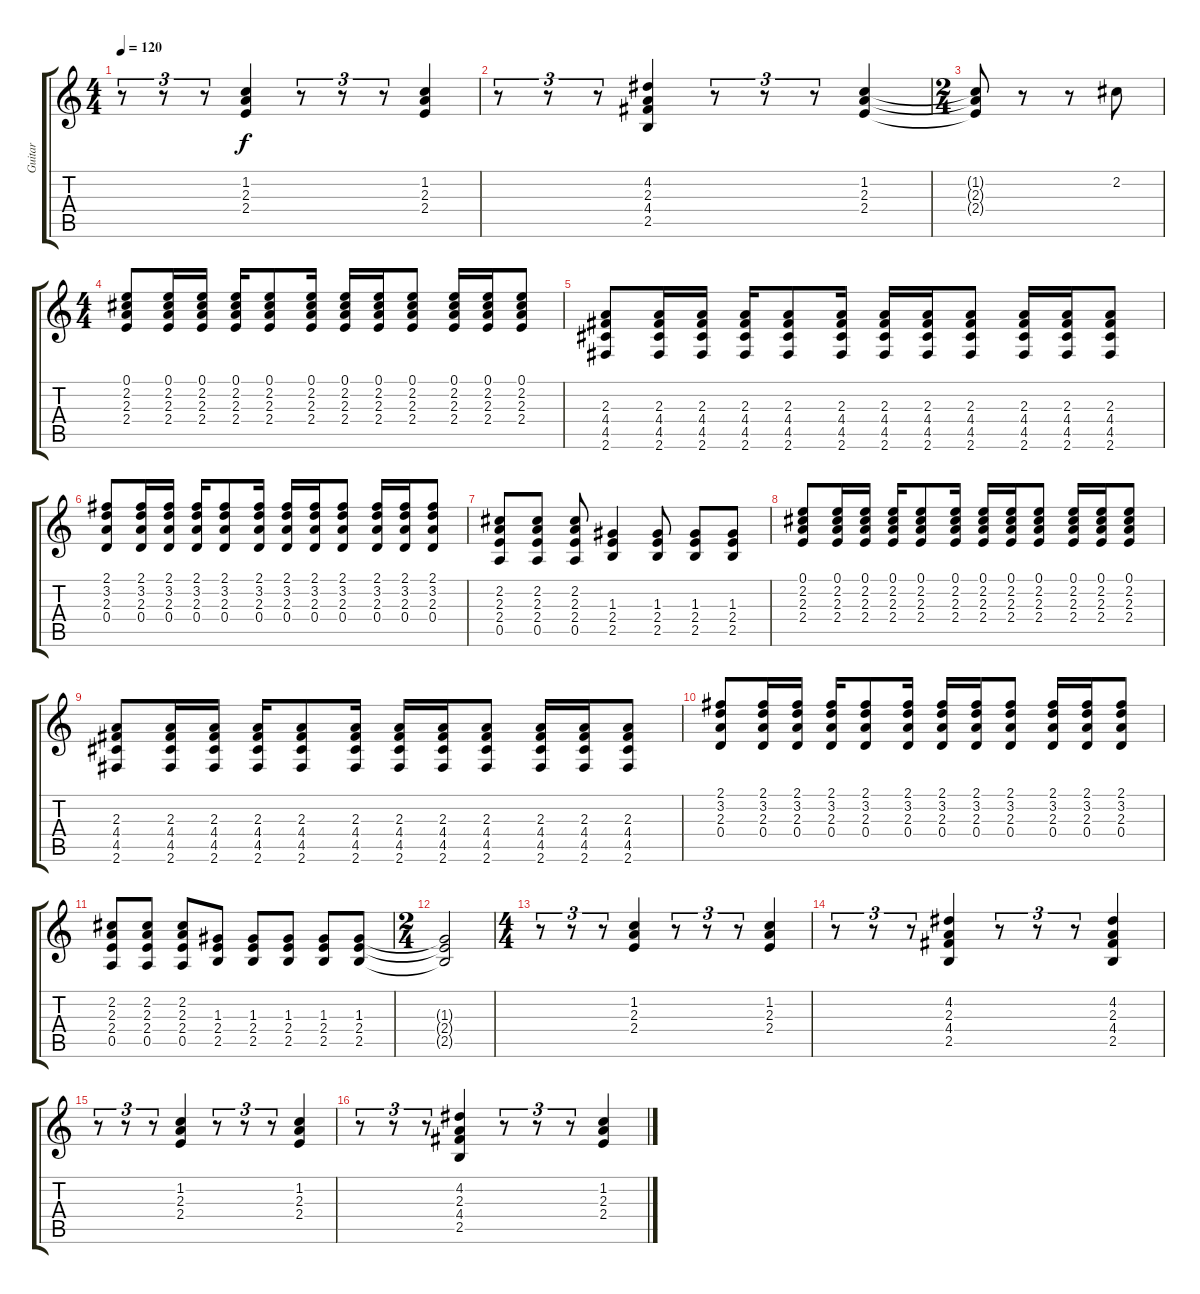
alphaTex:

\track ("Guitar" "Guitar") {instrument acousticguitarnylon}
\staff {score tabs}
\tuning (E4 B3 G3 D3 A2 E2) {hide}
\ts (4 4)
\tempo 120
\clef g2
\ks c
r.8{tu (3 2) dy f} r.8{tu (3 2)} r.8{tu (3 2)} (1.2 2.3 2.4).4 r.8{tu (3 2)} r.8{tu (3 2)} r.8{tu (3 2)} (1.2 2.3 2.4).4 |
r.8{tu (3 2)} r.8{tu (3 2)} r.8{tu (3 2)} (4.2 2.3 4.4 2.5).4 r.8{tu (3 2)} r.8{tu (3 2)} r.8{tu (3 2)} (1.2 2.3 2.4).4 |
\ts (2 4)
(1.2{t} 2.3{t} 2.4{t}).8 r.8 r.8 2.2.8 |
\ts (4 4)
(0.1 2.2 2.3 2.4).8 (0.1 2.2 2.3 2.4).16 (0.1 2.2 2.3 2.4).16 (0.1 2.2 2.3 2.4).16 (0.1 2.2 2.3 2.4).8 (0.1 2.2 2.3 2.4).16 (0.1 2.2 2.3 2.4).16 (0.1 2.2 2.3 2.4).16 (0.1 2.2 2.3 2.4).8 (0.1 2.2 2.3 2.4).16 (0.1 2.2 2.3 2.4).16 (0.1 2.2 2.3 2.4).8 |
(2.3 4.4 4.5 2.6).8 (2.3 4.4 4.5 2.6).16 (2.3 4.4 4.5 2.6).16 (2.3 4.4 4.5 2.6).16 (2.3 4.4 4.5 2.6).8 (2.3 4.4 4.5 2.6).16 (2.3 4.4 4.5 2.6).16 (2.3 4.4 4.5 2.6).16 (2.3 4.4 4.5 2.6).8 (2.3 4.4 4.5 2.6).16 (2.3 4.4 4.5 2.6).16 (2.3 4.4 4.5 2.6).8 |
(2.1 3.2 2.3 0.4).8 (2.1 3.2 2.3 0.4).16 (2.1 3.2 2.3 0.4).16 (2.1 3.2 2.3 0.4).16 (2.1 3.2 2.3 0.4).8 (2.1 3.2 2.3 0.4).16 (2.1 3.2 2.3 0.4).16 (2.1 3.2 2.3 0.4).16 (2.1 3.2 2.3 0.4).8 (2.1 3.2 2.3 0.4).16 (2.1 3.2 2.3 0.4).16 (2.1 3.2 2.3 0.4).8 |
(2.2 2.3 2.4 0.5).8 (2.2 2.3 2.4 0.5).8 (2.2 2.3 2.4 0.5).8 (1.3 2.4 2.5).4 (1.3 2.4 2.5).8 (1.3 2.4 2.5).8 (1.3 2.4 2.5).8 |
(0.1 2.2 2.3 2.4).8 (0.1 2.2 2.3 2.4).16 (0.1 2.2 2.3 2.4).16 (0.1 2.2 2.3 2.4).16 (0.1 2.2 2.3 2.4).8 (0.1 2.2 2.3 2.4).16 (0.1 2.2 2.3 2.4).16 (0.1 2.2 2.3 2.4).16 (0.1 2.2 2.3 2.4).8 (0.1 2.2 2.3 2.4).16 (0.1 2.2 2.3 2.4).16 (0.1 2.2 2.3 2.4).8 |
(2.3 4.4 4.5 2.6).8 (2.3 4.4 4.5 2.6).16 (2.3 4.4 4.5 2.6).16 (2.3 4.4 4.5 2.6).16 (2.3 4.4 4.5 2.6).8 (2.3 4.4 4.5 2.6).16 (2.3 4.4 4.5 2.6).16 (2.3 4.4 4.5 2.6).16 (2.3 4.4 4.5 2.6).8 (2.3 4.4 4.5 2.6).16 (2.3 4.4 4.5 2.6).16 (2.3 4.4 4.5 2.6).8 |
(2.1 3.2 2.3 0.4).8 (2.1 3.2 2.3 0.4).16 (2.1 3.2 2.3 0.4).16 (2.1 3.2 2.3 0.4).16 (2.1 3.2 2.3 0.4).8 (2.1 3.2 2.3 0.4).16 (2.1 3.2 2.3 0.4).16 (2.1 3.2 2.3 0.4).16 (2.1 3.2 2.3 0.4).8 (2.1 3.2 2.3 0.4).16 (2.1 3.2 2.3 0.4).16 (2.1 3.2 2.3 0.4).8 |
(2.2 2.3 2.4 0.5).8 (2.2 2.3 2.4 0.5).8 (2.2 2.3 2.4 0.5).8 (1.3 2.4 2.5).8 (1.3 2.4 2.5).8 (1.3 2.4 2.5).8 (1.3 2.4 2.5).8 (1.3 2.4 2.5).8 |
\ts (2 4)
(1.3{t} 2.4{t} 2.5{t}).2 |
\ts (4 4)
r.8{tu (3 2)} r.8{tu (3 2)} r.8{tu (3 2)} (1.2 2.3 2.4).4 r.8{tu (3 2)} r.8{tu (3 2)} r.8{tu (3 2)} (1.2 2.3 2.4).4 |
r.8{tu (3 2)} r.8{tu (3 2)} r.8{tu (3 2)} (4.2 2.3 4.4 2.5).4 r.8{tu (3 2)} r.8{tu (3 2)} r.8{tu (3 2)} (4.2 2.3 4.4 2.5).4 |
r.8{tu (3 2)} r.8{tu (3 2)} r.8{tu (3 2)} (1.2 2.3 2.4).4 r.8{tu (3 2)} r.8{tu (3 2)} r.8{tu (3 2)} (1.2 2.3 2.4).4 |
r.8{tu (3 2)} r.8{tu (3 2)} r.8{tu (3 2)} (4.2 2.3 4.4 2.5).4 r.8{tu (3 2)} r.8{tu (3 2)} r.8{tu (3 2)} (1.2 2.3 2.4).4
